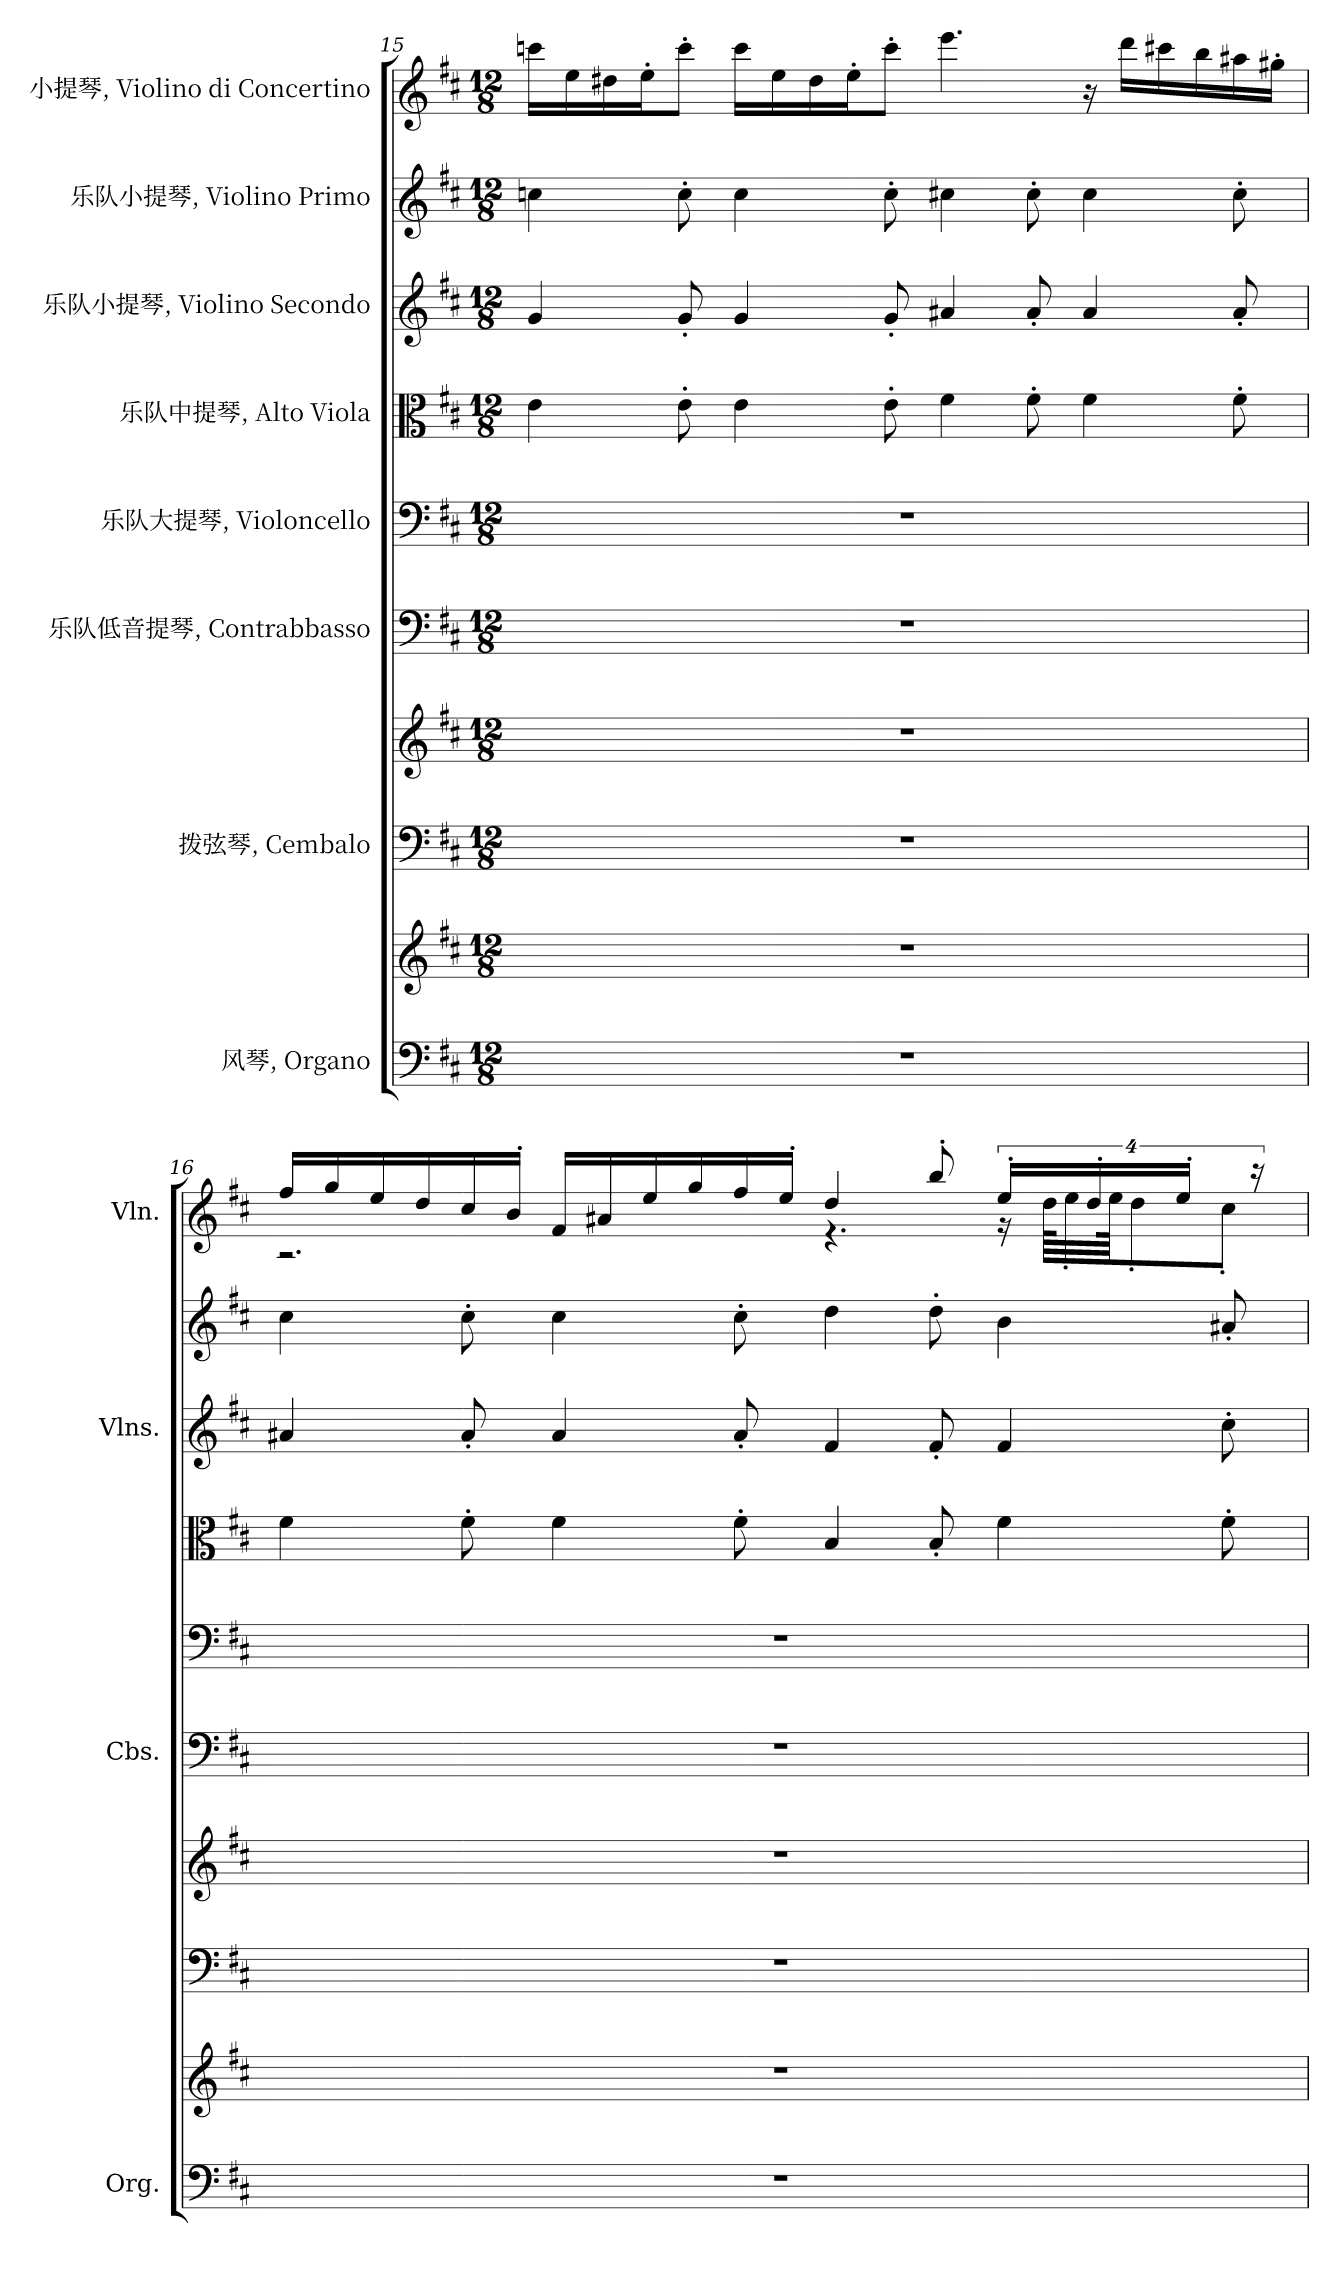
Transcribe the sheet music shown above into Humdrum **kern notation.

**kern	**kern	**kern	**kern	**kern	**kern	**kern	**kern	**kern	**kern
*part8	*part8	*part7	*part7	*part6	*part5	*part4	*part3	*part2	*part1
*staff10	*staff9	*staff8	*staff7	*staff6	*staff5	*staff4	*staff3	*staff2	*staff1
*I"风琴, Organo	*	*I"拨弦琴, Cembalo	*	*I"乐队低音提琴, Contrabbasso	*I"乐队大提琴, Violoncello	*I"乐队中提琴, Alto Viola	*I"乐队小提琴, Violino Secondo	*I"乐队小提琴, Violino Primo	*I"小提琴, Violino di Concertino
*I'Org.	*	*	*	*I'Cbs.	*	*	*I'Vlns.	*	*I'Vln.
!!LO:PB:g=z
*clefF4	*clefG2	*clefF4	*clefG2	*clefF4	*clefF4	*clefC3	*clefG2	*clefG2	*clefG2
*	*	*	*	*ITrd7c12	*	*	*	*	*
*k[f#c#]	*k[f#c#]	*k[f#c#]	*k[f#c#]	*k[f#c#]	*k[f#c#]	*k[f#c#]	*k[f#c#]	*k[f#c#]	*k[f#c#]
*M12/8	*M12/8	*M12/8	*M12/8	*M12/8	*M12/8	*M12/8	*M12/8	*M12/8	*M12/8
=15	=15	=15	=15	=15	=15	=15	=15	=15	=15
1.r	1.r	1.r	1.r	1.r	1.r	4e\	4g/	4ccn\	16cccn\LL
.	.	.	.	.	.	.	.	.	16ee\
.	.	.	.	.	.	.	.	.	16dd#X\
.	.	.	.	.	.	.	.	.	16ee'\J
.	.	.	.	.	.	8e'\	8g'/	8cc'\	8ccc'\J
.	.	.	.	.	.	4e\	4g/	4cc\	16ccc\LL
.	.	.	.	.	.	.	.	.	16ee\
.	.	.	.	.	.	.	.	.	16dd#\
.	.	.	.	.	.	.	.	.	16ee'\J
.	.	.	.	.	.	8e'\	8g'/	8cc'\	8ccc'\J
.	.	.	.	.	.	4f#\	4a#X/	4cc#X\	4.eee\
.	.	.	.	.	.	8f#'\	8a#'/	8cc#'\	.
.	.	.	.	.	.	4f#\	4a#/	4cc#\	16r
.	.	.	.	.	.	.	.	.	16ddd\LL
.	.	.	.	.	.	.	.	.	16ccc#X\
.	.	.	.	.	.	.	.	.	16bb\
.	.	.	.	.	.	8f#'\	8a#'/	8cc#'\	16aa#X\
.	.	.	.	.	.	.	.	.	16gg#X'\JJ
!!LO:PB:g=z
=16	=16	=16	=16	=16	=16	=16	=16	=16	=16
*	*	*	*	*	*	*	*	*	*^
1.r	1.r	1.r	1.r	1.r	1.r	4f#\	4a#X/	4cc#\	16ff#/LL	2.r
.	.	.	.	.	.	.	.	.	16gg/	.
.	.	.	.	.	.	.	.	.	16ee/	.
.	.	.	.	.	.	.	.	.	16dd/	.
.	.	.	.	.	.	8f#'\	8a#'/	8cc#'\	16cc#/	.
.	.	.	.	.	.	.	.	.	16b'/JJ	.
.	.	.	.	.	.	4f#\	4a#/	4cc#\	16f#/LL	.
.	.	.	.	.	.	.	.	.	16a#X/	.
.	.	.	.	.	.	.	.	.	16ee/	.
.	.	.	.	.	.	.	.	.	16gg/	.
.	.	.	.	.	.	8f#'\	8a#'/	8cc#'\	16ff#/	.
.	.	.	.	.	.	.	.	.	16ee'/JJ	.
.	.	.	.	.	.	4B/	4f#/	4dd\	4dd/	4.r
.	.	.	.	.	.	8B'/	8f#'/	8dd'\	8bb'/	.
.	.	.	.	.	.	4f#\	4f#/	4b\	32%3ee'/L	16r
.	.	.	.	.	.	.	.	.	.	64dd\KLLL
.	.	.	.	.	.	.	.	.	.	32ee'\
.	.	.	.	.	.	.	.	.	32%3dd'/	.
.	.	.	.	.	.	.	.	.	.	64ee\JJK
.	.	.	.	.	.	.	.	.	.	8dd'\
.	.	.	.	.	.	.	.	.	32%3ee'/J	.
.	.	.	.	.	.	8f#'\	8cc#'\	8a#X'/	.	8cc#'\J
.	.	.	.	.	.	.	.	.	32%3r	.
*	*	*	*	*	*	*	*	*	*v	*v
=	=	=	=	=	=	=	=	=	=
*-	*-	*-	*-	*-	*-	*-	*-	*-	*-
